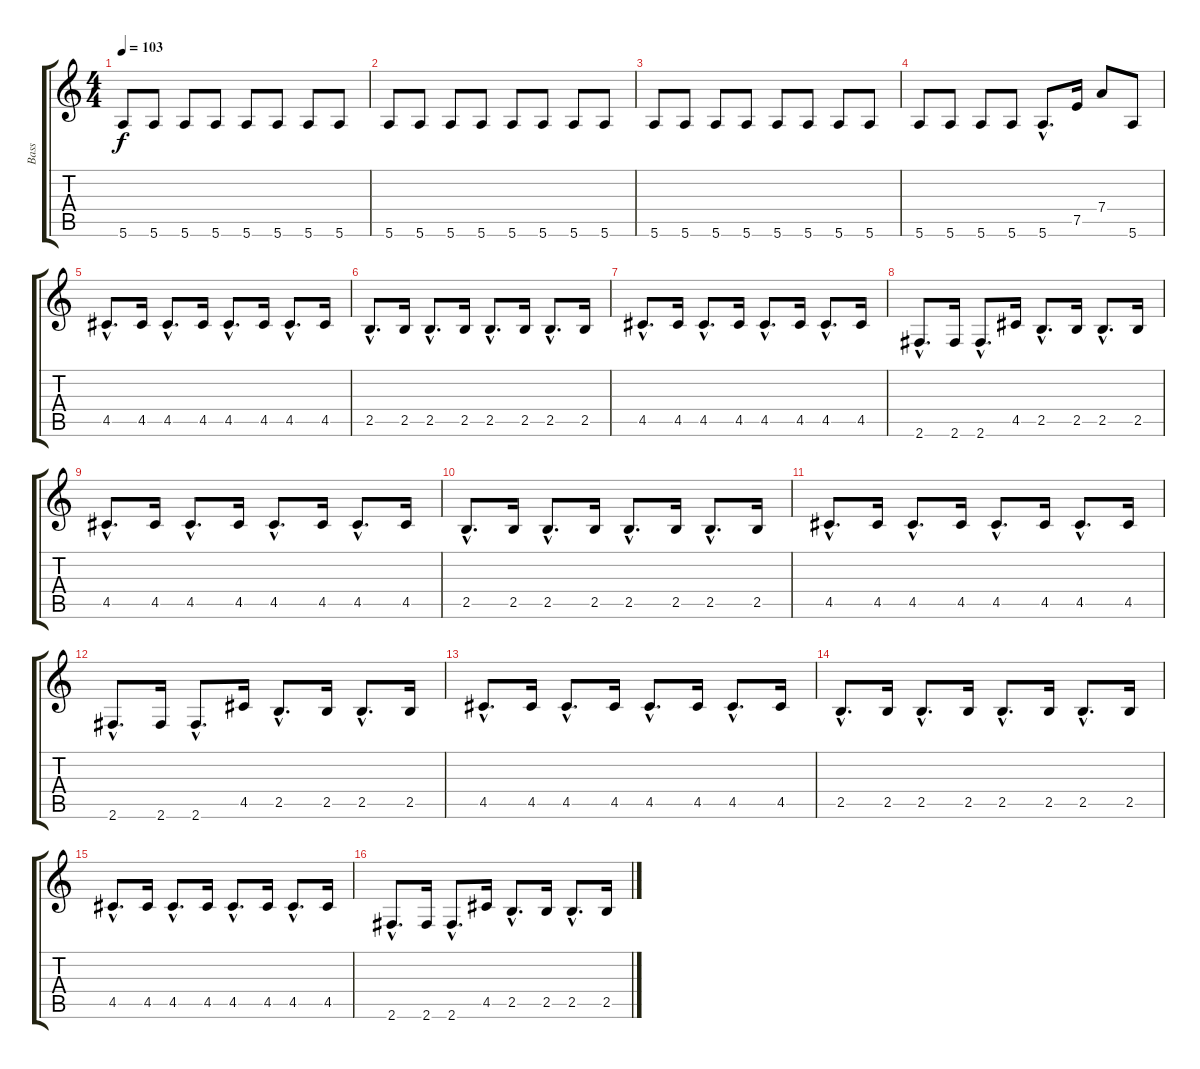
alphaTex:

\track ("Bass" "Bass") {instrument electricbassfinger}
\staff {score tabs}
\tuning (E4 B3 G3 D3 A2 E2) {hide}
\ts (4 4)
\tempo 103
\clef g2
\ks c
5.6.8{dy f} 5.6.8 5.6.8 5.6.8 5.6.8 5.6.8 5.6.8 5.6.8 |
5.6.8 5.6.8 5.6.8 5.6.8 5.6.8 5.6.8 5.6.8 5.6.8 |
5.6.8 5.6.8 5.6.8 5.6.8 5.6.8 5.6.8 5.6.8 5.6.8 |
5.6.8 5.6.8 5.6.8 5.6.8 5.6{hac}.8{d} 7.5.16 7.4.8 5.6.8 |
4.5{hac}.8{d} 4.5.16 4.5{hac}.8{d} 4.5.16 4.5{hac}.8{d} 4.5.16 4.5{hac}.8{d} 4.5.16 |
2.5{hac}.8{d} 2.5.16 2.5{hac}.8{d} 2.5.16 2.5{hac}.8{d} 2.5.16 2.5{hac}.8{d} 2.5.16 |
4.5{hac}.8{d} 4.5.16 4.5{hac}.8{d} 4.5.16 4.5{hac}.8{d} 4.5.16 4.5{hac}.8{d} 4.5.16 |
2.6{hac}.8{d} 2.6.16 2.6{hac}.8{d} 4.5.16 2.5{hac}.8{d} 2.5.16 2.5{hac}.8{d} 2.5.16 |
4.5{hac}.8{d} 4.5.16 4.5{hac}.8{d} 4.5.16 4.5{hac}.8{d} 4.5.16 4.5{hac}.8{d} 4.5.16 |
2.5{hac}.8{d} 2.5.16 2.5{hac}.8{d} 2.5.16 2.5{hac}.8{d} 2.5.16 2.5{hac}.8{d} 2.5.16 |
4.5{hac}.8{d} 4.5.16 4.5{hac}.8{d} 4.5.16 4.5{hac}.8{d} 4.5.16 4.5{hac}.8{d} 4.5.16 |
2.6{hac}.8{d} 2.6.16 2.6{hac}.8{d} 4.5.16 2.5{hac}.8{d} 2.5.16 2.5{hac}.8{d} 2.5.16 |
4.5{hac}.8{d} 4.5.16 4.5{hac}.8{d} 4.5.16 4.5{hac}.8{d} 4.5.16 4.5{hac}.8{d} 4.5.16 |
2.5{hac}.8{d} 2.5.16 2.5{hac}.8{d} 2.5.16 2.5{hac}.8{d} 2.5.16 2.5{hac}.8{d} 2.5.16 |
4.5{hac}.8{d} 4.5.16 4.5{hac}.8{d} 4.5.16 4.5{hac}.8{d} 4.5.16 4.5{hac}.8{d} 4.5.16 |
2.6{hac}.8{d} 2.6.16 2.6{hac}.8{d} 4.5.16 2.5{hac}.8{d} 2.5.16 2.5{hac}.8{d} 2.5.16
